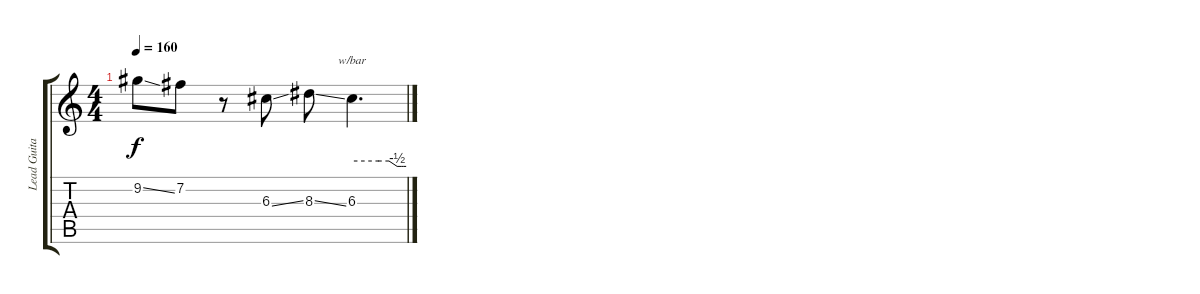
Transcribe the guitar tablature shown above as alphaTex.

\track ("Lead Guitar" "Lead Guita") {instrument distortionguitar}
\staff {score tabs}
\tuning (E4 B3 G3 D3 A2 E2) {hide}
\ts (4 4)
\tempo 160
\clef g2
\ks c
9.2{ss}.8{dy f} 7.2.8 r.8 6.3{ss}.8 8.3{ss}.8 6.3.4{d tbe (custom default 0 0 30 0 41 0 50 -2 55 -2 57 -2 60 -2)}
